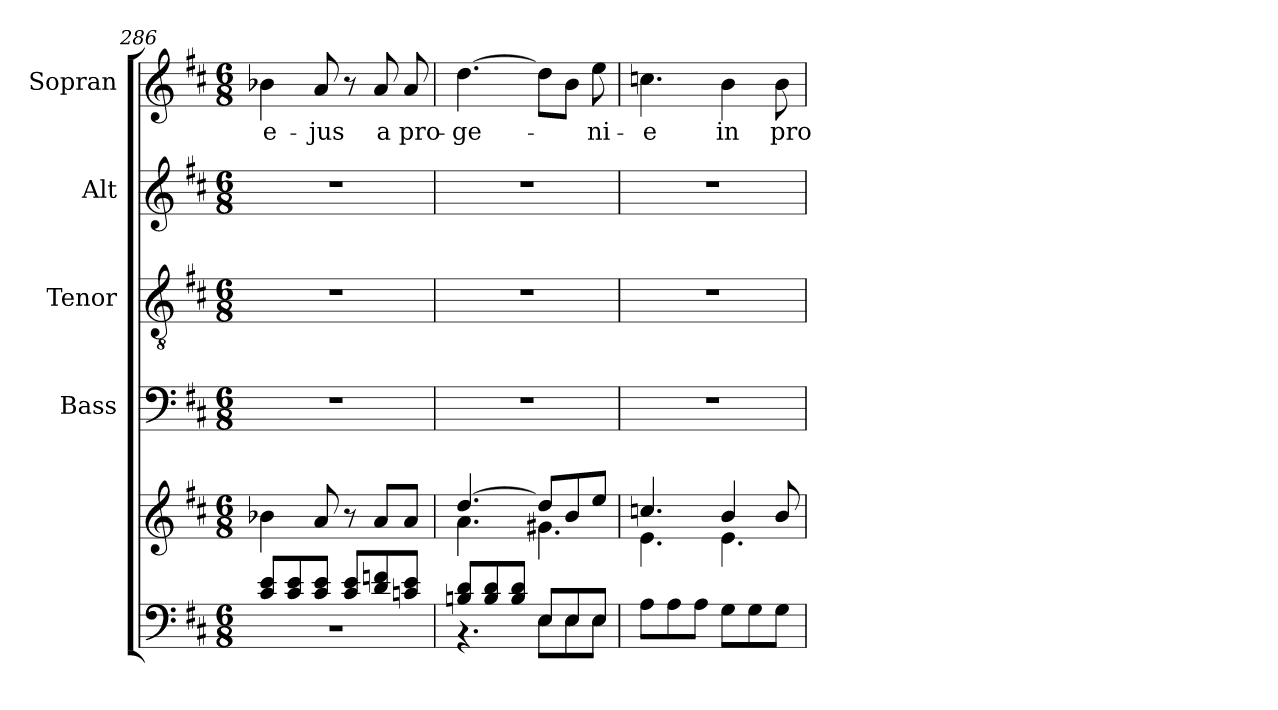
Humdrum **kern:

**kern	**kern	**kern	**kern	**kern	**kern	**text
*part5	*part5	*part4	*part3	*part2	*part1	*part1
*staff6	*staff5	*staff4	*staff3	*staff2	*staff1	*staff1
*	*	*I"Bass	*I"Tenor	*I"Alt	*I"Sopran	*
*	*	*I'B	*I'T	*I'A	*I'S	*
*clefF4	*clefG2	*clefF4	*clefGv2	*clefG2	*clefG2	*
*k[f#c#]	*k[f#c#]	*k[f#c#]	*k[f#c#]	*k[f#c#]	*k[f#c#]	*
*D:	*D:	*D:	*D:	*D:	*D:	*
*M6/8	*M6/8	*M6/8	*M6/8	*M6/8	*M6/8	*
=286	=286	=286	=286	=286	=286	=286
*^	*	*	*	*	*	*
!	!LO:N:vis=1	!	!	!	!	!	!LO:LY:b
8c#/ 8e/L	2.r	4b-X\	2.r	2.r	2.r	4b-X\	e-
8c#/ 8e/	.	.	.	.	.	.	.
!	!	!	!	!	!	!	!LO:LY:b
8c#/ 8e/J	.	8a/	.	.	.	8a/	-jus
8c#/ 8e/L	.	8r	.	.	.	8r	.
!	!	!	!	!	!	!	!LO:LY:b
8d/ 8fn/	.	8a/L	.	.	.	8a/	a
!	!	!	!	!	!	!	!LO:LY:b
8cn/ 8e/J	.	8a/J	.	.	.	8a/	pro-
=287	=287	=287	=287	=287	=287	=287	=287
*	*	*^	*	*	*	*	*
!	!	!	!	!	!	!	!	!LO:LY:b
8Bn/ 8d/L	4.rBB	[>4.dd/	4.a\	2.r	2.r	2.r	[4.dd\	-ge-
8B/ 8d/	.	.	.	.	.	.	.	.
8B/ 8d/J	.	.	.	.	.	.	.	.
8E/L	8E\L	8dd/L]	4.g#X\	.	.	.	8dd\L]	.
8E/	8E\	8b/	.	.	.	.	8b\J	.
!	!	!	!	!	!	!	!	!LO:LY:b
8E/J	8E\J	8ee/J	.	.	.	.	8ee\	-ni-
=288	=288	=288	=288	=288	=288	=288	=288	=288
!	!	!	!	!	!	!	!	!LO:LY:b
*v	*v	*	*	*	*	*	*	*
8A\L	4.ccn/	4.e\	2.r	2.r	2.r	4.ccn\	-e
8A\	.	.	.	.	.	.	.
8A\J	.	.	.	.	.	.	.
!	!	!	!	!	!	!	!LO:LY:b
8G\L	4b/	4.e\	.	.	.	4b\	in
8G\	.	.	.	.	.	.	.
!	!	!	!	!	!	!	!LO:LY:b
8G\J	8b/	.	.	.	.	8b\	pro-
*	*v	*v	*	*	*	*	*
=	=	=	=	=	=	=
*-	*-	*-	*-	*-	*-	*-
